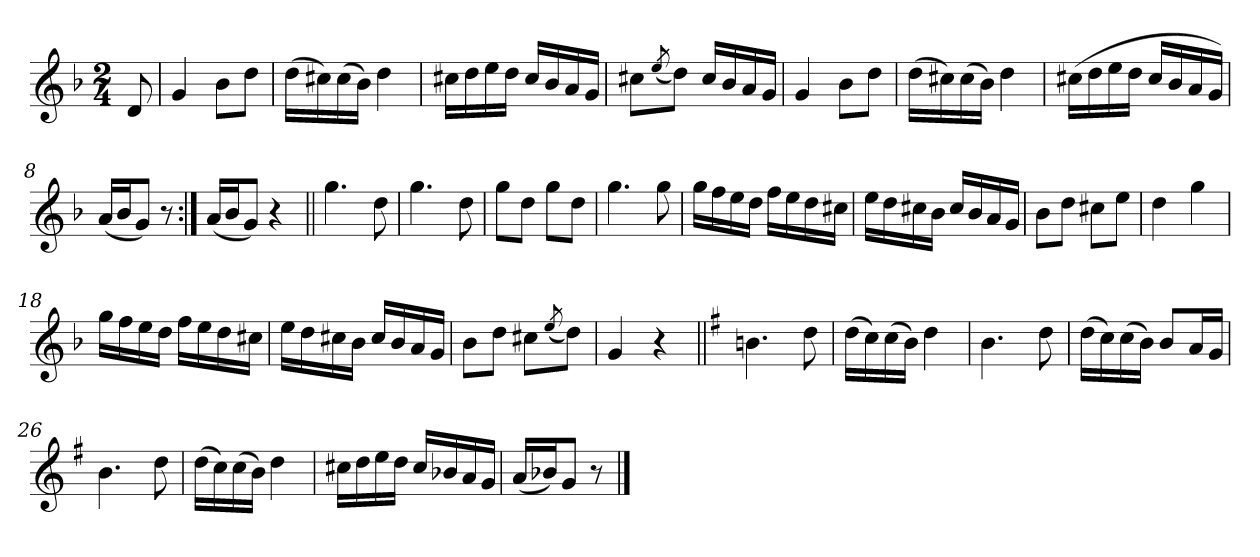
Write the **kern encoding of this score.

**kern
*part1
*staff1
*clefG2
*k[b-]
*G:dor
*M2/4
=
8d
=1
4g
8b-L
8ddJ
=2
(16ddLL
16cc#X)
(16cc#
16b-JJ)
4dd
=3
16cc#XLL
16dd
16ee
16ddJJ
16cc#LL
16b-
16a
16gJJ
=4
8cc#XL
(8qee/
8ddJ)
16cc#LL
16b-
16a
16gJJ
=5
4g
8b-L
8ddJ
=6
(16ddLL
16cc#X)
(16cc#
16b-JJ)
4dd
=7
(16cc#XLL
16dd
16ee
16ddJJ
16cc#LL
16b-
16a
16gJJ)
=8
(16aLL
16b-J
8gJ)
8r
=9:|!
(16aLL
16b-J
8gJ)
4r
=10||
4.gg
8dd
=11
4.gg
8dd
=12
8ggL
8ddJ
8ggL
8ddJ
=13
4.gg
8gg
=14
16ggLL
16ff
16ee
16ddJJ
16ffLL
16ee
16dd
16cc#XJJ
=15
16eeLL
16dd
16cc#X
16b-JJ
16cc#LL
16b-
16a
16gJJ
=16
8b-L
8ddJ
8cc#XL
8eeJ
=17
4dd
4gg
=18
16ggLL
16ff
16ee
16ddJJ
16ffLL
16ee
16dd
16cc#XJJ
=19
16eeLL
16dd
16cc#X
16b-JJ
16cc#LL
16b-
16a
16gJJ
=20
8b-L
8ddJ
8cc#XL
(8qee/
8ddJ)
=21
4g
4r
=22||
*k[f#]
4.bn
8dd
=23
(16ddLL
16cc)
(16cc
16bJJ)
4dd
=24
4.b
8dd
=25
(16ddLL
16cc)
(16cc
16bJJ)
8bL
16aL
16gJJ
=26
4.b
8dd
=27
(16ddLL
16cc)
(16cc
16bJJ)
4dd
=28
16cc#XLL
16dd
16ee
16ddJJ
16cc#LL
16b-X
16a
16gJJ
=29
(16aLL
16b-XJ)
8gJ
8r
==
*-
